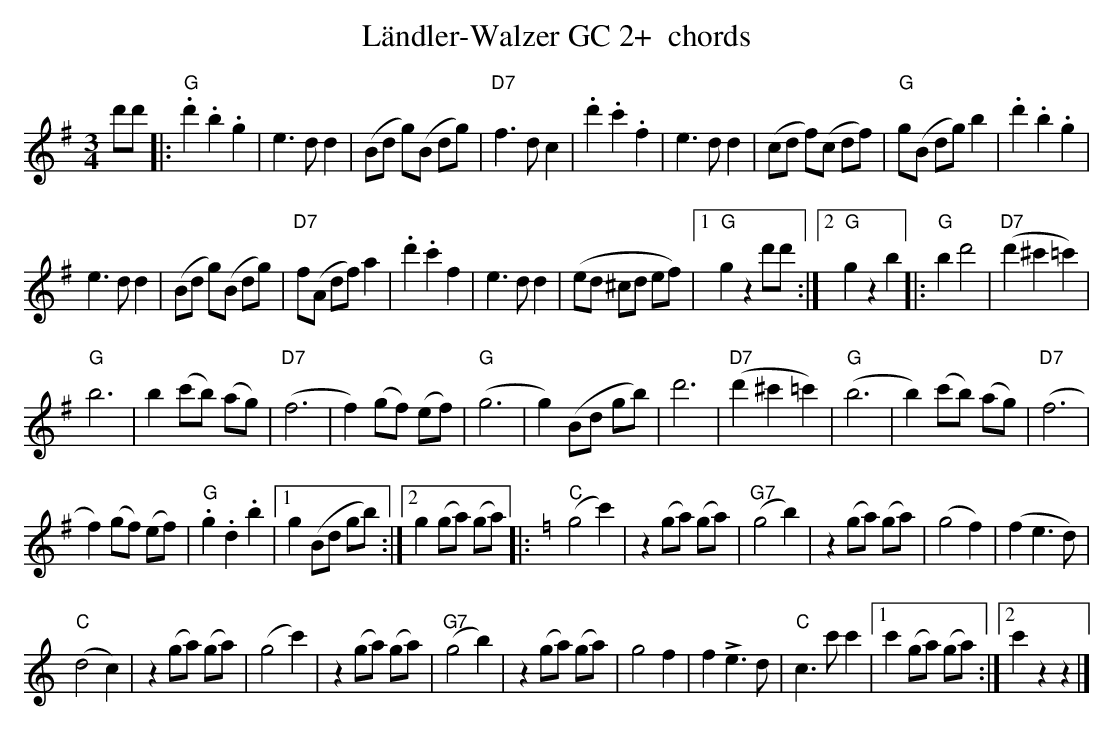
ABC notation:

X:1
T:L\"andler-Walzer GC 2+  chords
M:3/4
L:1/8
K:Gmaj%%MIDI gchordon
d'd' |: "G".d'2.b2.g2 | e3dd2 | (Bd g)(B dg) | "D7"f3dc2 | .d'2.c'2.f2 | e3dd2 | (cd f)(c df) | "G"g(B dg)b2 | .d'2.b2.g2 |
e3dd2 | (Bd g)(B dg) | "D7"f(A df)a2 | .d'2.c'2f2 | e3dd2 | (ed ^cd ef) |1 "G"g2z2d'd' :|2 "G"g2z2b2 |: [L:1/4] "G"bd'2 | "D7"(d'^c'=c') |
"G"b3 | b (c'/2b/2) (a/2g/2) | "D7"(f3 | f)(g/2f/2) (e/2f/2) | "G"(g3 | g) (B/2d/2 g/2b/2) | d'3 | "D7"(d'^c'=c') | "G"(b3 | b)(c'/2b/2) (a/2g/2) | "D7"(f3 |
f) (g/2f/2) (e/2f/2) | "G".g.d.b |1 g (B/2d/2 g/2b/2) :|2 g (g/2a/2) (g/2a/2) |: [K:Cmaj] "C"(g2c') | z (g/2a/2) (g/2a/2) | "G7"(g2b) | z (g/2a/2) (g/2a/2) | (g2f) | (fe>d) |
"C"(d2c) | z (g/2a/2) (g/2a/2) | (g2c') | z (g/2a/2) (g/2a/2) | "G7"(g2b) | z(g/2a/2) (g/2a/2) | g2f | f!>!e>d | "C"c>c'c' |1 c' (g/2a/2) (g/2a/2) :|2 c'zz |]
